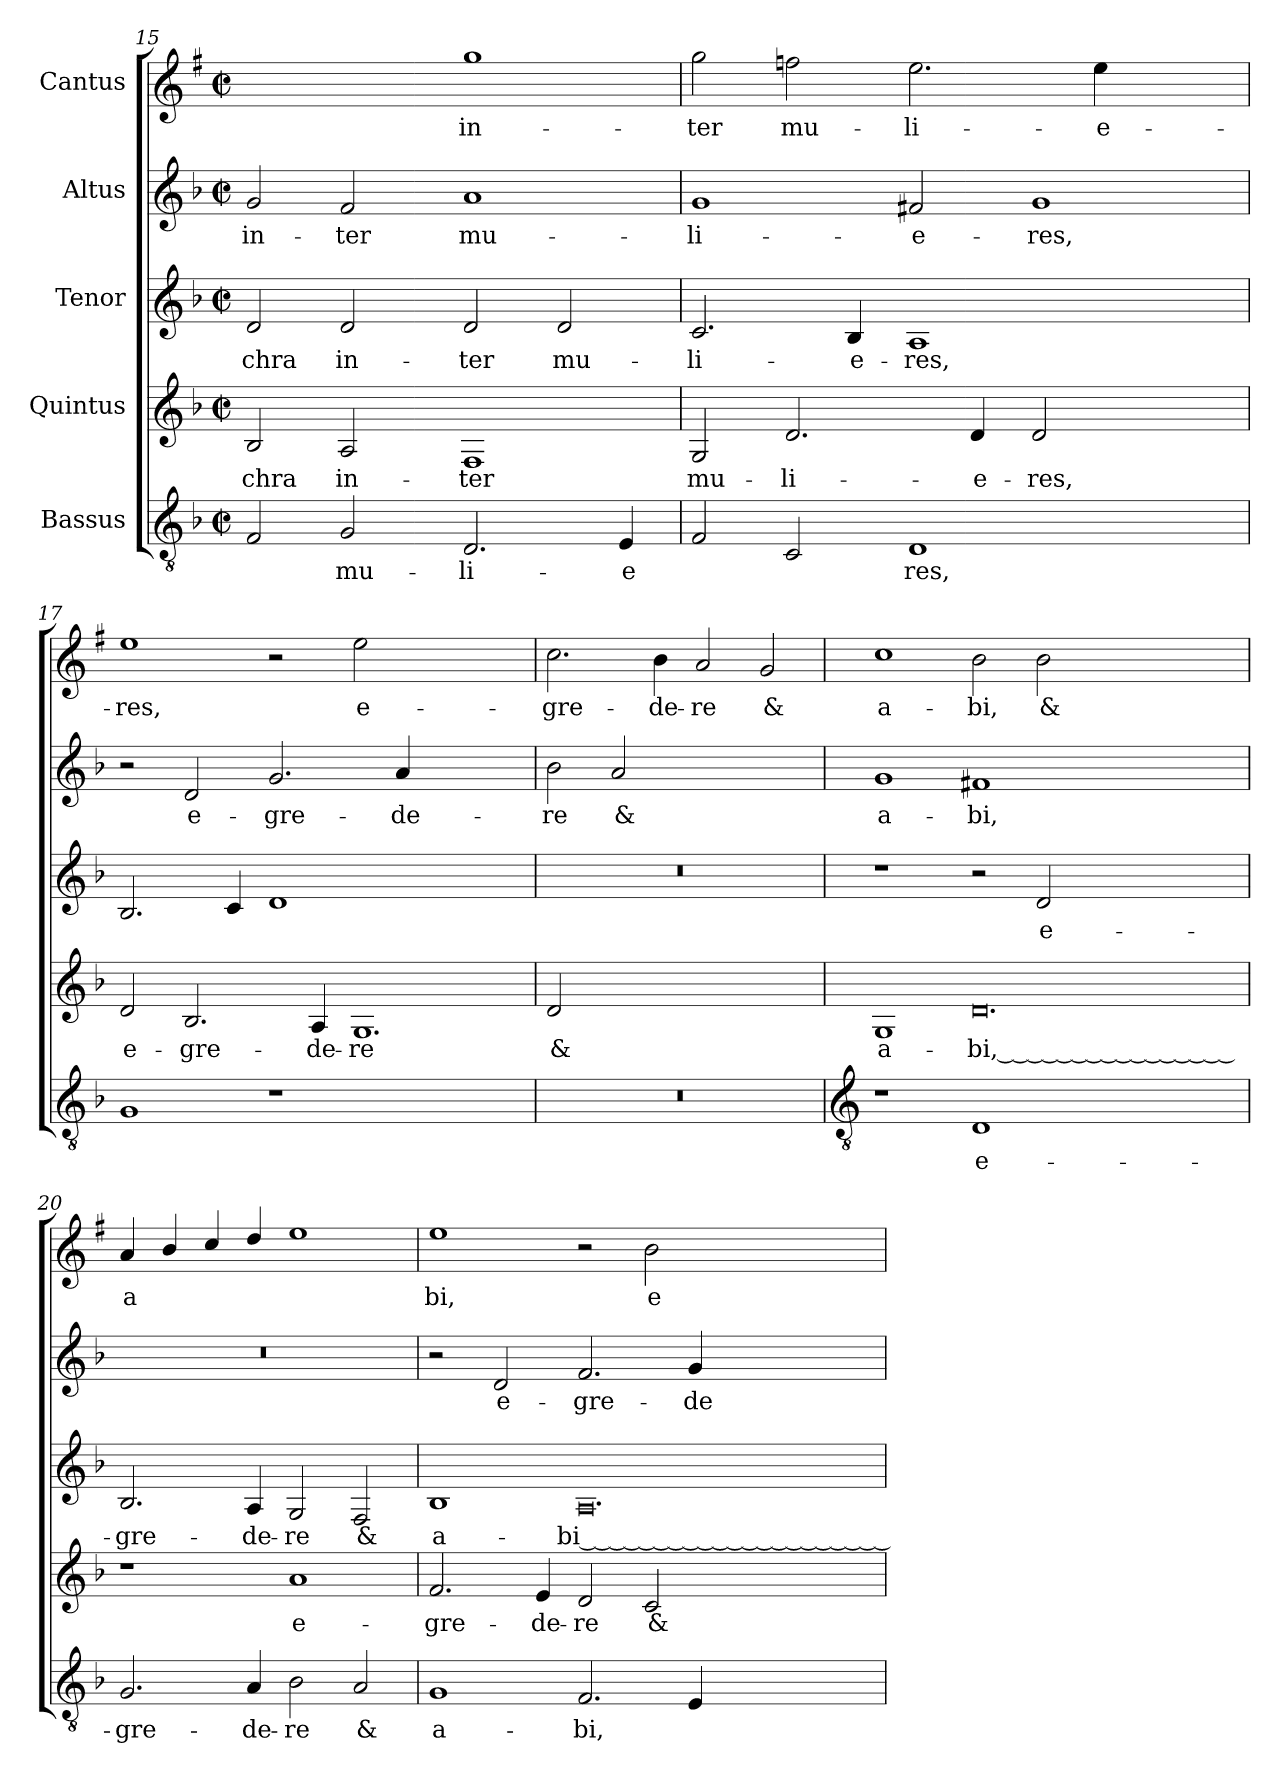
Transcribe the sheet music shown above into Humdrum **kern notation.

**kern	**text	**kern	**text	**kern	**text	**kern	**text	**kern	**text
*part5	*part5	*part4	*part4	*part3	*part3	*part2	*part2	*part1	*part1
*staff5	*staff5	*staff4	*staff4	*staff3	*staff3	*staff2	*staff2	*staff1	*staff1
*I"Bassus	*	*I"Quintus	*	*I"Tenor	*	*I"Altus	*	*I"Cantus	*
*clefGv2	*	*clefG2	*	*clefG2	*	*clefG2	*	*clefG2	*
*	*	*	*	*	*	*	*	*ITrd1c2	*
*k[b-]	*	*k[b-]	*	*k[b-]	*	*k[b-]	*	*k[b-]	*
*F:	*	*F:	*	*F:	*	*F:	*	*F:	*
*M4/2	*	*M4/2	*	*M4/2	*	*M4/2	*	*M4/2	*
*met(c|)	*	*met(c|)	*	*met(c|)	*	*met(c|)	*	*met(c|)	*
=15	=15	=15	=15	=15	=15	=15	=15	=15	=15
!	!	!	!LO:LY:b	!	!LO:LY:b	!	!LO:LY:b	!	!
2F	.	2B-	-chra	2d	-chra	2g	in-	2.ddyy_	.
!	!LO:LY:b	!	!LO:LY:b	!	!LO:LY:b	!	!LO:LY:b	!	!
2G	mu-	2A	in-	2d	in-	2f	-ter	.	.
.	.	.	.	.	.	.	.	4ddyy]	.
!	!LO:LY:b	!	!LO:LY:b	!	!LO:LY:b	!	!LO:LY:b	!	!LO:LY:b
2.D	-li-	1F	-ter	2d	-ter	1a	mu-	1ff	in-
!	!	!	!	!	!LO:LY:b	!	!	!	!
.	.	.	.	2d	mu-	.	.	.	.
!	!LO:LY:b	!	!	!	!	!	!	!	!
4E	-e	.	.	.	.	.	.	.	.
=16	=16	=16	=16	=16	=16	=16	=16	=16	=16
!	!	!	!LO:LY:b	!	!LO:LY:b	!	!LO:LY:b	!	!LO:LY:b
2F	.	2G	mu-	2.c	-li-	1g	-li-	2ff	-ter
!	!	!	!LO:LY:b	!	!	!	!	!	!LO:LY:b
2C	.	2.d	-li-	.	.	.	.	2ee-X	mu-
!	!	!	!	!	!LO:LY:b	!	!	!	!
.	.	.	.	4B-	-e-	.	.	.	.
!	!LO:LY:b	!	!	!	!LO:LY:b	!	!LO:LY:b	!	!LO:LY:b
1D	res,	.	.	1A	-res,	2f#	-e-	2.dd	-li-
!	!	!	!LO:LY:b	!	!	!	!	!	!
.	.	4d	-e-	.	.	.	.	.	.
!	!	!	!LO:LY:b	!	!	!	!LO:LY:b	!	!
.	.	2d	-res,	.	.	1g	-res,	.	.
!	!	!	!	!	!	!	!	!	!LO:LY:b
.	.	.	.	.	.	.	.	4dd	-e-
2ryy	.	2ryy	.	2ryy	.	.	.	2ryy	.
=17	=17	=17	=17	=17	=17	=17	=17	=17	=17
!	!	!	!LO:LY:b	!	!	!	!	!	!LO:LY:b
1G	.	2d	e-	2.B-	.	2r	.	1dd	-res,
!	!	!	!LO:LY:b	!	!	!	!LO:LY:b	!	!
.	.	2.B-	-gre-	.	.	2d	e-	.	.
.	.	.	.	4c	.	.	.	.	.
!	!	!	!	!	!	!	!LO:LY:b	!	!
1r	.	.	.	1d	.	2.g	-gre-	2r	.
!	!	!	!LO:LY:b	!	!	!	!	!	!
.	.	4A	-de-	.	.	.	.	.	.
!	!	!	!LO:LY:b	!	!	!	!	!	!LO:LY:b
.	.	1.G	-re	.	.	.	.	2dd	e-
!	!	!	!	!	!	!	!LO:LY:b	!	!
.	.	.	.	.	.	4a	-de-	.	.
1ryy	.	.	.	1ryy	.	1ryy	.	1ryy	.
=18	=18	=18	=18	=18	=18	=18	=18	=18	=18
!	!	!	!LO:LY:b	!	!	!	!LO:LY:b	!	!LO:LY:b
0r	.	2d	&	0r	.	2b-	-re	2.b-	-gre-
!	!	!	!	!	!	!	!LO:LY:b	!	!
.	.	1.ryy	.	.	.	2a	&	.	.
!	!	!	!	!	!	!	!	!	!LO:LY:b
.	.	.	.	.	.	.	.	4a	-de-
!	!	!	!	!	!	!	!	!	!LO:LY:b
.	.	.	.	.	.	1ryy	.	2g	-re
!	!	!	!	!	!	!	!	!	!LO:LY:b
.	.	.	.	.	.	.	.	2f	&
!!LO:LB:g=z
=19	=19	=19	=19	=19	=19	=19	=19	=19	=19
*clefGv2	*	*	*	*	*	*	*	*	*
!	!	!	!LO:LY:b	!	!	!	!LO:LY:b	!	!LO:LY:b
*	*	*	*	*	*	*	*	*^	*
1r	.	1G	a-	1r	.	1g	a-	1b-	0ryy	a-
!	!LO:LY:b	!	!LO:LY:b	!	!	!	!LO:LY:b	!	!	!LO:LY:b
1D	e-	0.d	-bi,_________________	2r	.	1f#X	-bi,	2a	.	-bi,
!	!	!	!	!	!LO:LY:b	!	!	!	!	!LO:LY:b
.	.	.	.	2d	e-	.	.	2a	.	&
0ryy	.	.	.	0ryy	.	0ryy	.	0ryy	0ryy	.
=20A	=20A	=20A	=20A	=20A	=20A	=20A	=20A	=20A	=20A	=20A
!	!LO:LY:b	!	!	!	!LO:LY:b	!	!	!	!	!LO:LY:b
2.G	-gre-	1r	.	2.B-	-gre-	0r	.	4g	0ryy	a
.	.	.	.	.	.	.	.	4a	.	.
.	.	.	.	.	.	.	.	4b-	.	.
!	!LO:LY:b	!	!	!	!LO:LY:b	!	!	!	!	!
4A	-de-	.	.	4A	-de-	.	.	4cc	.	.
!	!LO:LY:b	!	!LO:LY:b	!	!LO:LY:b	!	!	!	!	!
2B-	-re	1a	e-	2G	-re	.	.	1dd	.	.
!	!LO:LY:b	!	!	!	!LO:LY:b	!	!	!	!	!
2A	&	.	.	2F	&	.	.	.	.	.
=21	=21	=21	=21	=21	=21	=21	=21	=21	=21	=21
!	!LO:LY:b	!	!LO:LY:b	!	!LO:LY:b	!	!	!	!	!LO:LY:b
1G	a-	2.f	-gre-	1B-	a-	2r	.	1dd	0ryy	bi,
!	!	!	!	!	!	!	!LO:LY:b	!	!	!
.	.	.	.	.	.	2d	e-	.	.	.
!	!	!	!LO:LY:b	!	!	!	!	!	!	!
.	.	4e	-de-	.	.	.	.	.	.	.
!	!LO:LY:b	!	!LO:LY:b	!	!LO:LY:b	!	!LO:LY:b	!	!	!
2.F	-bi,	2d	-re	0.A	-bi______________________	2.f	-gre-	2r	.	.
!	!	!	!LO:LY:b	!	!	!	!	!	!	!LO:LY:b
.	.	2c	&	.	.	.	.	2a	.	e-
!	!	!	!	!	!	!	!LO:LY:b	!	!	!
4E	.	.	.	.	.	4g	-de-	.	.	.
0ryy	.	0ryy	.	.	.	0ryy	.	0ryy	0ryy	.
*	*	*	*	*	*	*	*	*v	*v	*
=	=	=	=	=	=	=	=	=	=
*-	*-	*-	*-	*-	*-	*-	*-	*-	*-
